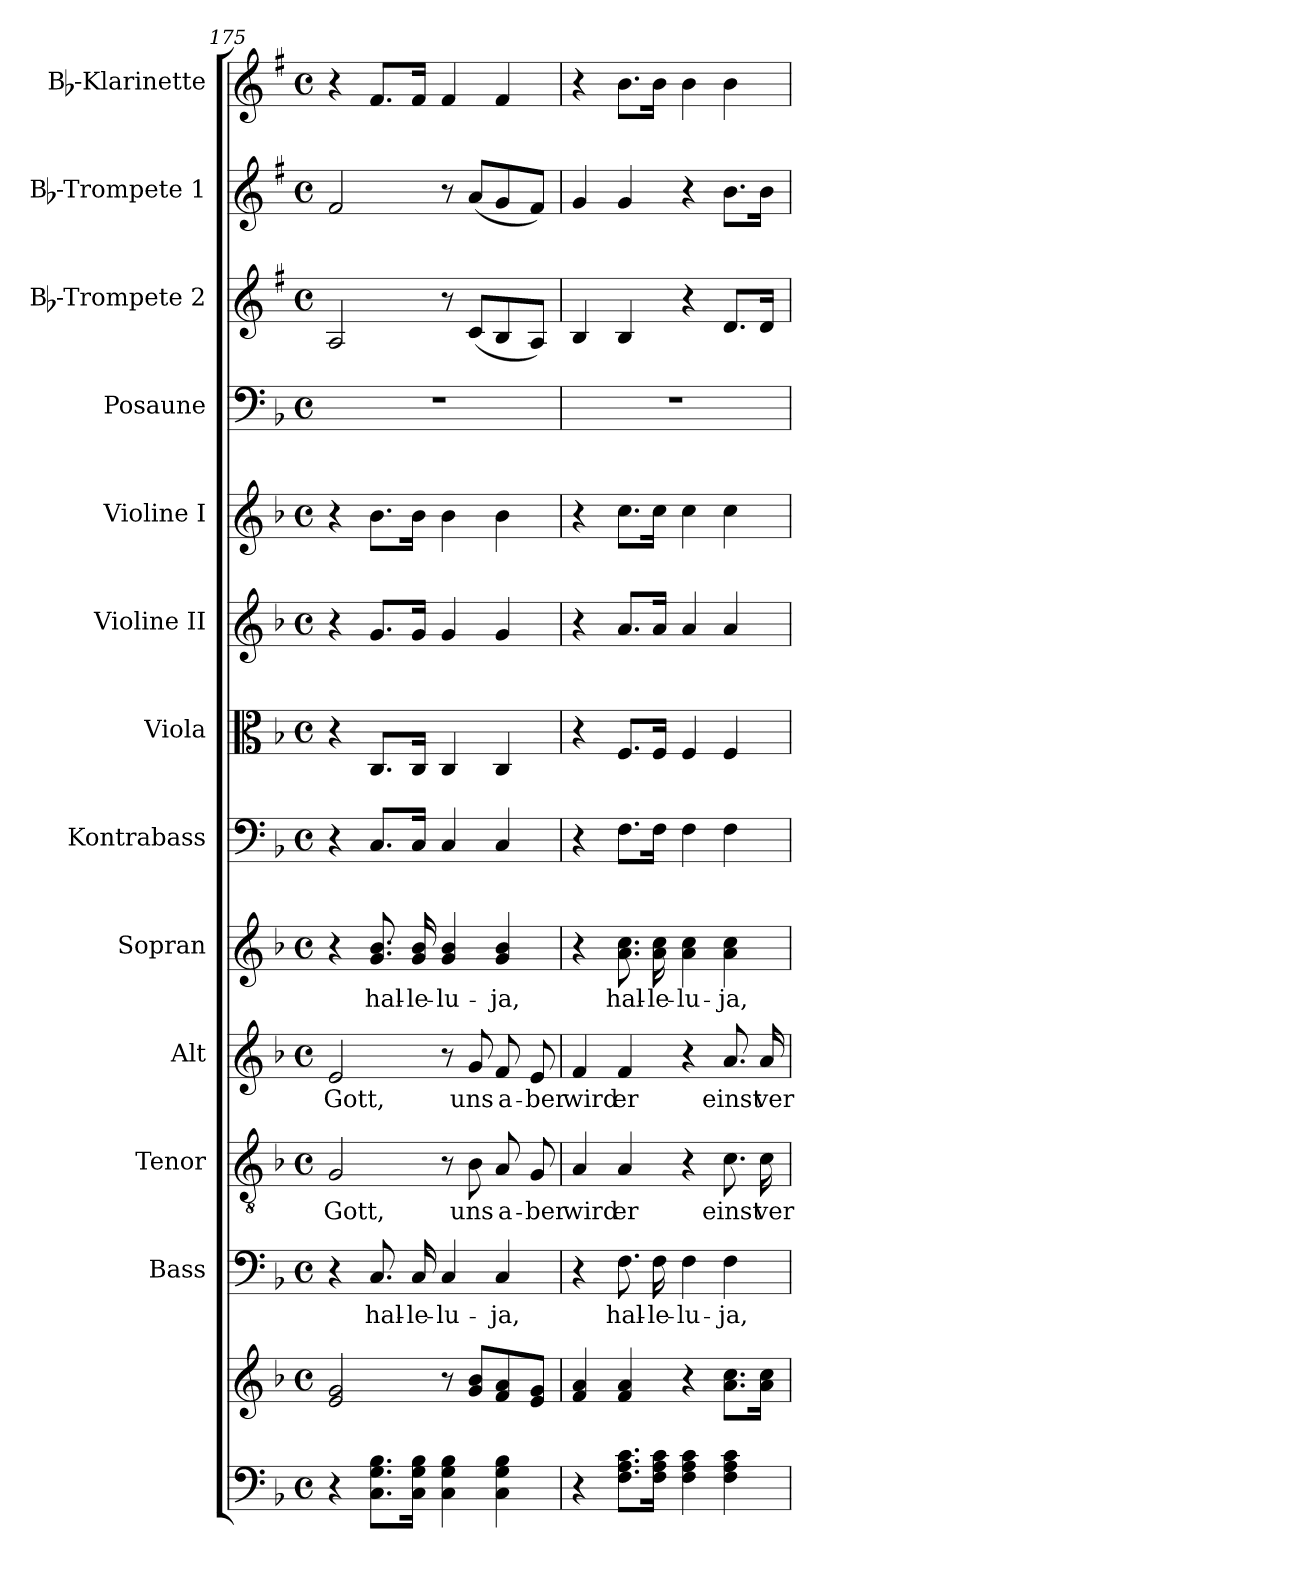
**kern	**kern	**kern	**text	**kern	**text	**kern	**text	**kern	**text	**kern	**kern	**kern	**kern	**kern	**kern	**kern	**kern
*part13	*part13	*part12	*part12	*part11	*part11	*part10	*part10	*part9	*part9	*part8	*part7	*part6	*part5	*part4	*part3	*part2	*part1
*staff14	*staff13	*staff12	*staff12	*staff11	*staff11	*staff10	*staff10	*staff9	*staff9	*staff8	*staff7	*staff6	*staff5	*staff4	*staff3	*staff2	*staff1
*	*	*I"Bass	*	*I"Tenor	*	*I"Alt	*	*I"Sopran	*	*I"Kontrabass	*I"Viola	*I"Violine II	*I"Violine I	*I"Posaune	*I"Bb-Trompete 2	*I"Bb-Trompete 1	*I"Bb-Klarinette
*	*	*I'B.	*	*I'T.	*	*I'A.	*	*I'S.	*	*I'Kb.	*I'Vla.	*I'Vl. II	*I'Vl. I	*I'Pos.	*I'Bb Trp. 2	*I'Bb Trp. 1	*I'Bb Kl.
!!LO:PB:g=z
*clefF4	*clefG2	*clefF4	*	*clefGv2	*	*clefG2	*	*clefG2	*	*clefF4	*clefC3	*clefG2	*clefG2	*clefF4	*clefG2	*clefG2	*clefG2
*	*	*	*	*	*	*	*	*	*	*ITrd7c12	*	*	*	*	*ITrd1c2	*ITrd1c2	*ITrd1c2
*k[b-]	*k[b-]	*k[b-]	*	*k[b-]	*	*k[b-]	*	*k[b-]	*	*k[b-]	*k[b-]	*k[b-]	*k[b-]	*k[b-]	*k[b-]	*k[b-]	*k[b-]
*F:	*F:	*F:	*	*F:	*	*F:	*	*F:	*	*F:	*F:	*F:	*F:	*F:	*F:	*F:	*F:
*M4/4	*M4/4	*M4/4	*	*M4/4	*	*M4/4	*	*M4/4	*	*M4/4	*M4/4	*M4/4	*M4/4	*M4/4	*M4/4	*M4/4	*M4/4
*met(c)	*met(c)	*met(c)	*	*met(c)	*	*met(c)	*	*met(c)	*	*met(c)	*met(c)	*met(c)	*met(c)	*met(c)	*met(c)	*met(c)	*met(c)
=175	=175	=175	=175	=175	=175	=175	=175	=175	=175	=175	=175	=175	=175	=175	=175	=175	=175
!	!	!	!	!	!LO:LY:b	!	!LO:LY:b	!	!	!	!	!	!	!	!	!	!
4r	2e/ 2g/	4r	.	2G/	Gott,	2e/	Gott,	4r	.	4r	4r	4r	4r	1r	2G/	2e/	4r
!	!	!	!LO:LY:b	!	!	!	!	!	!LO:LY:b	!	!	!	!	!	!	!	!
8.C\ 8.G\ 8.B-\L	.	8.C/	hal-	.	.	.	.	8.g/ 8.b-/	hal-	8.CC/L	8.C/L	8.g/L	8.b-\L	.	.	.	8.e/L
!	!	!	!LO:LY:b	!	!	!	!	!	!LO:LY:b	!	!	!	!	!	!	!	!
16C\ 16G\ 16B-\Jk	.	16C/	-le-	.	.	.	.	16g/ 16b-/	-le-	16CC/Jk	16C/Jk	16g/Jk	16b-\Jk	.	.	.	16e/Jk
!	!	!	!LO:LY:b	!	!	!	!	!	!LO:LY:b	!	!	!	!	!	!	!	!
4C\ 4G\ 4B-\	8r	4C/	-lu-	8r	.	8r	.	4g/ 4b-/	-lu-	4CC/	4C/	4g/	4b-\	.	8r	8r	4e/
!	!	!	!	!	!LO:LY:b	!	!LO:LY:b	!	!	!	!	!	!	!	!	!	!
.	8g/ 8b-/L	.	.	8B-\	uns	8g/	uns	.	.	.	.	.	.	.	(<8B-/L	(<8g/L	.
!	!	!	!LO:LY:b	!	!LO:LY:b	!	!LO:LY:b	!	!LO:LY:b	!	!	!	!	!	!	!	!
4C\ 4G\ 4B-\	8f/ 8a/	4C/	-ja,	8A/	a-	8f/	a-	4g/ 4b-/	-ja,	4CC/	4C/	4g/	4b-\	.	8A/	8f/	4e/
!	!	!	!	!	!LO:LY:b	!	!LO:LY:b	!	!	!	!	!	!	!	!	!	!
.	8e/ 8g/J	.	.	8G/	-ber	8e/	-ber	.	.	.	.	.	.	.	8G/J)	8e/J)	.
=176	=176	=176	=176	=176	=176	=176	=176	=176	=176	=176	=176	=176	=176	=176	=176	=176	=176
!	!	!	!	!	!LO:LY:b	!	!LO:LY:b	!	!	!	!	!	!	!	!	!	!
4r	4f/ 4a/	4r	.	4A/	wird	4f/	wird	4r	.	4r	4r	4r	4r	1r	4A/	4f/	4r
!	!	!	!LO:LY:b	!	!LO:LY:b	!	!LO:LY:b	!	!LO:LY:b	!	!	!	!	!	!	!	!
8.F\ 8.A\ 8.c\L	4f/ 4a/	8.F\	hal-	4A/	er	4f/	er	8.a\ 8.cc\	hal-	8.FF\L	8.F/L	8.a/L	8.cc\L	.	4A/	4f/	8.a\L
!	!	!	!LO:LY:b	!	!	!	!	!	!LO:LY:b	!	!	!	!	!	!	!	!
16F\ 16A\ 16c\Jk	.	16F\	-le-	.	.	.	.	16a\ 16cc\	-le-	16FF\Jk	16F/Jk	16a/Jk	16cc\Jk	.	.	.	16a\Jk
!	!	!	!LO:LY:b	!	!	!	!	!	!LO:LY:b	!	!	!	!	!	!	!	!
4F\ 4A\ 4c\	4r	4F\	-lu-	4r	.	4r	.	4a\ 4cc\	-lu-	4FF\	4F/	4a/	4cc\	.	4r	4r	4a\
!	!	!	!LO:LY:b	!	!LO:LY:b	!	!LO:LY:b	!	!LO:LY:b	!	!	!	!	!	!	!	!
4F\ 4A\ 4c\	8.a\ 8.cc\L	4F\	-ja,	8.c\	einst	8.a/	einst	4a\ 4cc\	-ja,	4FF\	4F/	4a/	4cc\	.	8.c/L	8.a\L	4a\
!	!	!	!	!	!LO:LY:b	!	!LO:LY:b	!	!	!	!	!	!	!	!	!	!
.	16a\ 16cc\Jk	.	.	16c\	ver-	16a/	ver-	.	.	.	.	.	.	.	16c/Jk	16a\Jk	.
=	=	=	=	=	=	=	=	=	=	=	=	=	=	=	=	=	=
*-	*-	*-	*-	*-	*-	*-	*-	*-	*-	*-	*-	*-	*-	*-	*-	*-	*-
